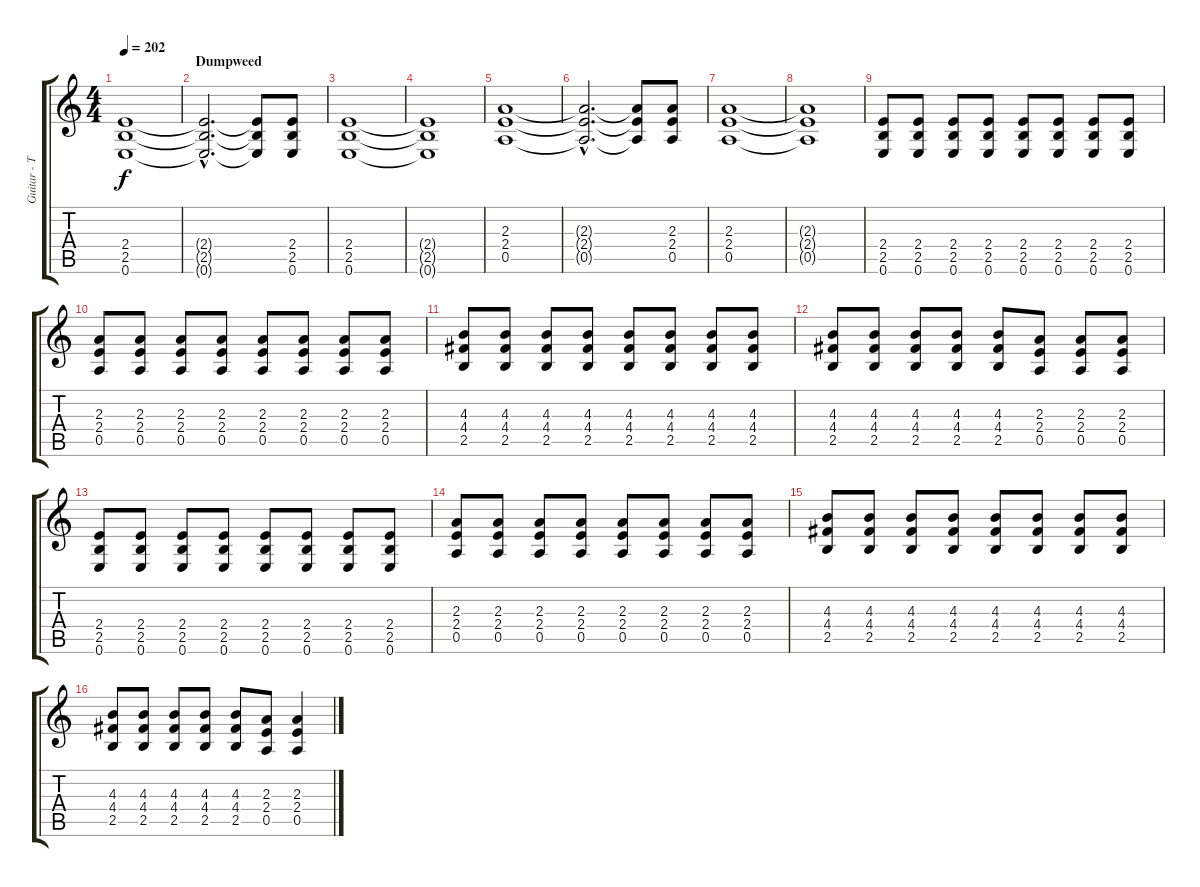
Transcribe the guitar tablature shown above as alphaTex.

\track ("Guitar - Tom Mattew Delonge" "Guitar - T") {instrument overdrivenguitar}
\staff {score tabs}
\tuning (E4 B3 G3 D3 A2 E2) {hide}
\ts (4 4)
\section ("" "")
\tempo 202
\tempo 200
\tempo 202
\clef g2
\ks c
(2.4 2.5 0.6).1{dy f instrument overdrivenguitar} |
\section ("" "Dumpweed")
(2.4{hac t} 2.5{hac t} 0.6{hac t}).2{d} (2.4{t} 2.5{t} 0.6{t}).8 (2.4 2.5 0.6).8 |
(2.4 2.5 0.6).1 |
(2.4{t} 2.5{t} 0.6{t}).1 |
(2.3 2.4 0.5).1 |
(2.3{hac t} 2.4{hac t} 0.5{hac t}).2{d} (2.3{t} 2.4{t} 0.5{t}).8 (2.3 2.4 0.5).8 |
(2.3 2.4 0.5).1 |
(2.3{t} 2.4{t} 0.5{t}).1 |
(2.4 2.5 0.6).8 (2.4 2.5 0.6).8 (2.4 2.5 0.6).8 (2.4 2.5 0.6).8 (2.4 2.5 0.6).8 (2.4 2.5 0.6).8 (2.4 2.5 0.6).8 (2.4 2.5 0.6).8 |
(2.3 2.4 0.5).8 (2.3 2.4 0.5).8 (2.3 2.4 0.5).8 (2.3 2.4 0.5).8 (2.3 2.4 0.5).8 (2.3 2.4 0.5).8 (2.3 2.4 0.5).8 (2.3 2.4 0.5).8 |
(4.3 4.4 2.5).8 (4.3 4.4 2.5).8 (4.3 4.4 2.5).8 (4.3 4.4 2.5).8 (4.3 4.4 2.5).8 (4.3 4.4 2.5).8 (4.3 4.4 2.5).8 (4.3 4.4 2.5).8 |
(4.3 4.4 2.5).8 (4.3 4.4 2.5).8 (4.3 4.4 2.5).8 (4.3 4.4 2.5).8 (4.3 4.4 2.5).8 (2.3 2.4 0.5).8 (2.3 2.4 0.5).8 (2.3 2.4 0.5).8 |
(2.4 2.5 0.6).8 (2.4 2.5 0.6).8 (2.4 2.5 0.6).8 (2.4 2.5 0.6).8 (2.4 2.5 0.6).8 (2.4 2.5 0.6).8 (2.4 2.5 0.6).8 (2.4 2.5 0.6).8 |
(2.3 2.4 0.5).8 (2.3 2.4 0.5).8 (2.3 2.4 0.5).8 (2.3 2.4 0.5).8 (2.3 2.4 0.5).8 (2.3 2.4 0.5).8 (2.3 2.4 0.5).8 (2.3 2.4 0.5).8 |
(4.3 4.4 2.5).8 (4.3 4.4 2.5).8 (4.3 4.4 2.5).8 (4.3 4.4 2.5).8 (4.3 4.4 2.5).8 (4.3 4.4 2.5).8 (4.3 4.4 2.5).8 (4.3 4.4 2.5).8 |
(4.3 4.4 2.5).8 (4.3 4.4 2.5).8 (4.3 4.4 2.5).8 (4.3 4.4 2.5).8 (4.3 4.4 2.5).8 (2.3 2.4 0.5).8 (2.3 2.4 0.5).4
